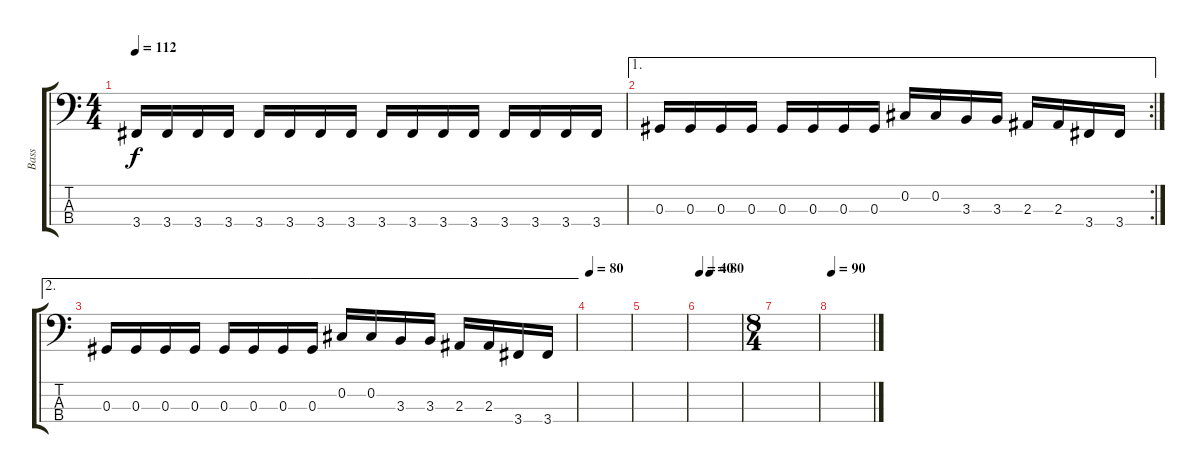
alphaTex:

\track ("Bass" "Bass") {instrument electricbassfinger}
\staff {score tabs}
\tuning (Gb2 Db2 Ab1 Eb1) {hide}
\ts (4 4)
\tempo 112
\clef f4
\ks c
3.4.16{dy f} 3.4.16 3.4.16 3.4.16 3.4.16 3.4.16 3.4.16 3.4.16 3.4.16 3.4.16 3.4.16 3.4.16 3.4.16 3.4.16 3.4.16 3.4.16 |
\ae 1
\rc 2
0.3.16 0.3.16 0.3.16 0.3.16 0.3.16 0.3.16 0.3.16 0.3.16 0.2.16 0.2.16 3.3.16 3.3.16 2.3.16 2.3.16 3.4.16 3.4.16 |
\ae 2
0.3.16 0.3.16 0.3.16 0.3.16 0.3.16 0.3.16 0.3.16 0.3.16 0.2.16 0.2.16 3.3.16 3.3.16 2.3.16 2.3.16 3.4.16 3.4.16 |
\tempo 80
|
|
\tempo 40
\tempo (80 0.25)
|
\ts (8 4)
|
\tempo 90
